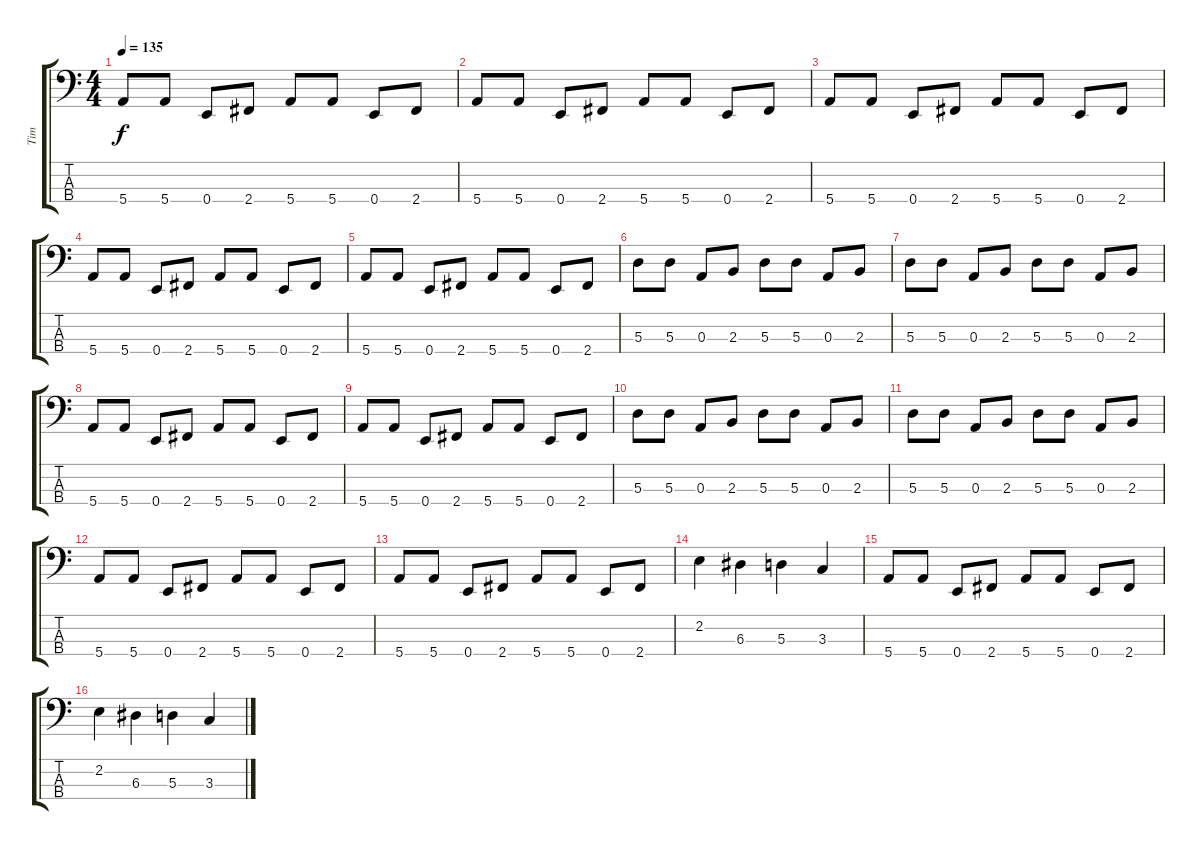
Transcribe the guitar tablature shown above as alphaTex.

\track ("Tim" "Tim") {instrument electricbasspick}
\staff {score tabs}
\tuning (G2 D2 A1 E1) {hide}
\ts (4 4)
\tempo 135
\clef f4
\ks c
5.4.8{dy f} 5.4.8 0.4.8 2.4.8 5.4.8 5.4.8 0.4.8 2.4.8 |
5.4.8 5.4.8 0.4.8 2.4.8 5.4.8 5.4.8 0.4.8 2.4.8 |
5.4.8 5.4.8 0.4.8 2.4.8 5.4.8 5.4.8 0.4.8 2.4.8 |
5.4.8 5.4.8 0.4.8 2.4.8 5.4.8 5.4.8 0.4.8 2.4.8 |
5.4.8 5.4.8 0.4.8 2.4.8 5.4.8 5.4.8 0.4.8 2.4.8 |
5.3.8 5.3.8 0.3.8 2.3.8 5.3.8 5.3.8 0.3.8 2.3.8 |
5.3.8 5.3.8 0.3.8 2.3.8 5.3.8 5.3.8 0.3.8 2.3.8 |
5.4.8 5.4.8 0.4.8 2.4.8 5.4.8 5.4.8 0.4.8 2.4.8 |
5.4.8 5.4.8 0.4.8 2.4.8 5.4.8 5.4.8 0.4.8 2.4.8 |
5.3.8 5.3.8 0.3.8 2.3.8 5.3.8 5.3.8 0.3.8 2.3.8 |
5.3.8 5.3.8 0.3.8 2.3.8 5.3.8 5.3.8 0.3.8 2.3.8 |
5.4.8 5.4.8 0.4.8 2.4.8 5.4.8 5.4.8 0.4.8 2.4.8 |
5.4.8 5.4.8 0.4.8 2.4.8 5.4.8 5.4.8 0.4.8 2.4.8 |
2.2.4 6.3.4 5.3.4 3.3.4 |
5.4.8 5.4.8 0.4.8 2.4.8 5.4.8 5.4.8 0.4.8 2.4.8 |
2.2.4 6.3.4 5.3.4 3.3.4
